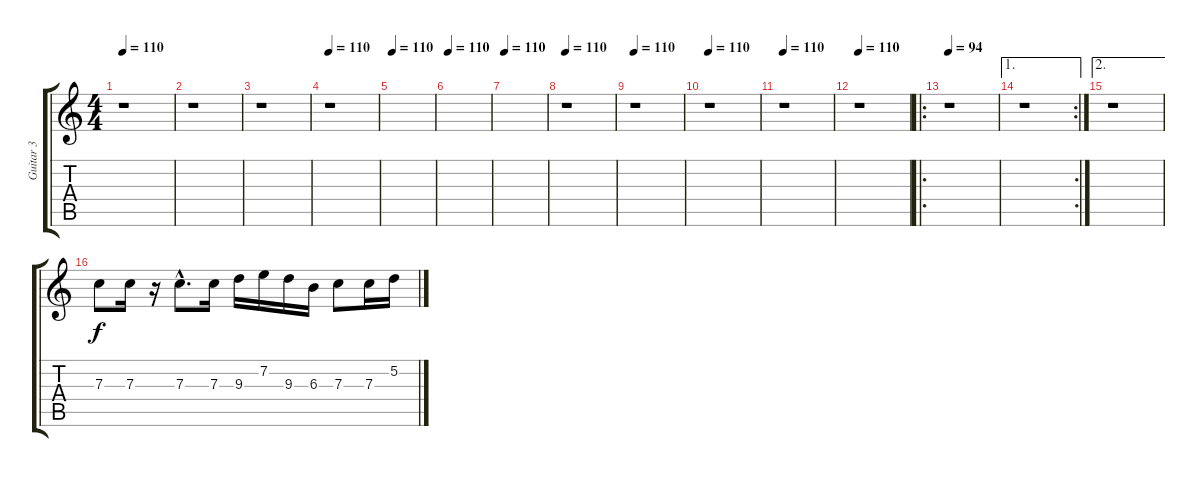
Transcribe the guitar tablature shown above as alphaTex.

\track ("Guitar 3" "Guitar 3") {instrument distortionguitar}
\staff {score tabs}
\tuning (D4 A3 F3 C3 G2 D2) {hide}
\ts (4 4)
\tempo 110
\clef g2
\ks c
r.1{dy f} |
r.1 |
r.1 |
\tempo 110
r.1 |
\tempo 100
\tempo 110
|
\tempo 110
|
\tempo 100
\tempo 110
|
\tempo 110
r.1 |
\tempo 110
r.1 |
\tempo 110
r.1 |
\tempo 110
r.1 |
\tempo 110
r.1 |
\ro
\tempo 94
r.1 |
\ae 1
\rc 2
r.1 |
\ae 2
r.1 |
7.3.8 7.3.16 r.16 7.3{hac}.8{d} 7.3.16 9.3.16 7.2.16 9.3.16 6.3.16 7.3.8 7.3.16 5.2.16
